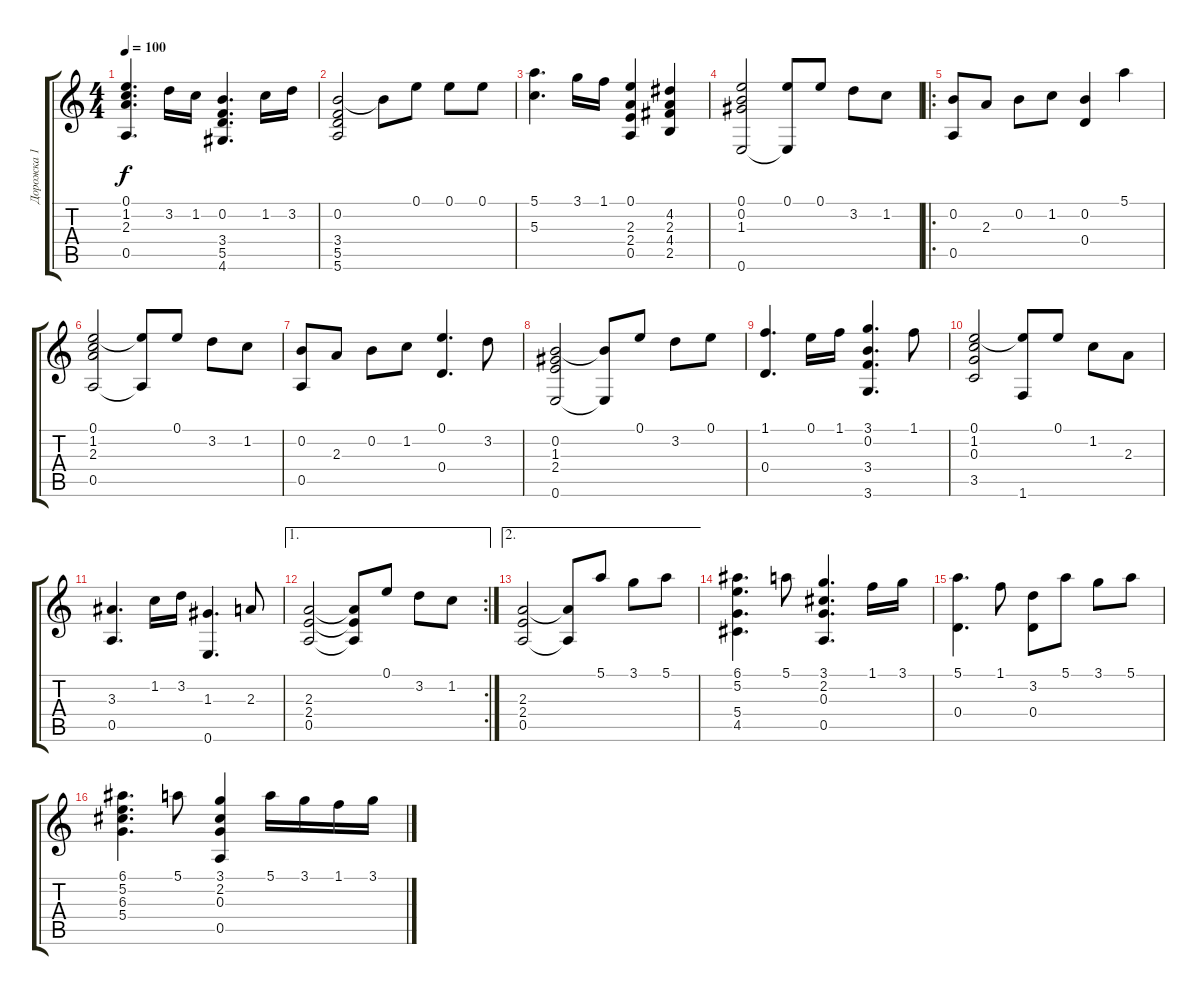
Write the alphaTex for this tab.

\track ("Дорожка 1" "Дорожка 1") {instrument acousticguitarsteel}
\staff {score tabs}
\tuning (E4 B3 G3 D3 A2 E2) {hide}
\ts (4 4)
\tempo 100
\clef g2
\ks c
(0.1 1.2 2.3 0.5).4{d dy f} 3.2.16 1.2.16 (0.2 3.4 5.5 4.6).4{d} 1.2.16 3.2.16 |
(0.2 3.4 5.5 5.6).2 0.2{t}.8 0.1.8 0.1.8 0.1.8 |
(5.1 5.3).4{d} 3.1.16 1.1.16 (0.1 2.3 2.4 0.5).4 (4.2 2.3 4.4 2.5).4 |
(0.1 0.2 1.3 0.6).2 (0.1 0.6{t}).8 0.1.8 3.2.8 1.2.8 |
\ro
(0.2 0.5).8 2.3.8 0.2.8 1.2.8 (0.2 0.4).4 5.1.4 |
(0.1 1.2 2.3 0.5).2 (0.1{t} 0.5{t}).8 0.1.8 3.2.8 1.2.8 |
(0.2 0.5).8 2.3.8 0.2.8 1.2.8 (0.1 0.4).4{d} 3.2.8 |
(0.2 1.3 2.4 0.6).2 (0.2{t} 0.6{t}).8 0.1.8 3.2.8 0.1.8 |
(1.1 0.4).4{d} 0.1.16 1.1.16 (3.1 0.2 3.4 3.6).4{d} 1.1.8 |
(0.1 1.2 0.3 3.5).2 (0.1{t} 1.6).8 0.1.8 1.2.8 2.3.8 |
(3.3 0.5).4{d} 1.2.16 3.2.16 (1.3 0.6).4{d} 2.3.8 |
\ae 1
\rc 2
(2.3 2.4 0.5).2 (2.3{t} 2.4{t} 0.5{t}).8 0.1.8 3.2.8 1.2.8 |
\ae 2
(2.3 2.4 0.5).2 (2.3{t} 0.5{t}).8 5.1.8 3.1.8 5.1.8 |
(6.1 5.2 5.4 4.5).4{d} 5.1.8 (3.1 2.2 0.3 0.5).4{d} 1.1.16 3.1.16 |
(5.1 0.4).4{d} 1.1.8 (3.2 0.4).8 5.1.8 3.1.8 5.1.8 |
(6.1 5.2 6.3 5.4).4{d} 5.1.8 (3.1 2.2 0.3 0.5).4 5.1.16 3.1.16 1.1.16 3.1.16
